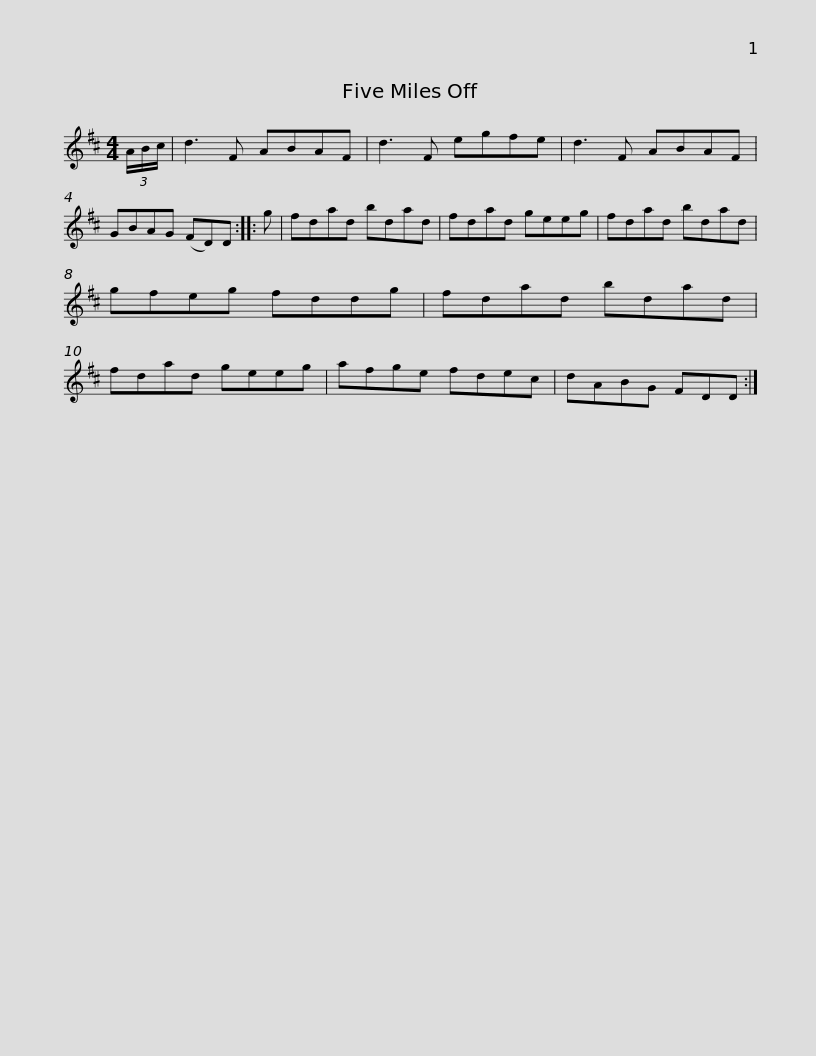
X:1
L:1/8
M:4/4
I:linebreak $
K:D
V:1 treble
V:1
 (3A/B/c/ | d3 F ABAF | d3 F egfe | d3 F ABAF | GBAG (FD)D :: %5
 g | fdad bdad |$ fdad geeg | fdad bdad | gfeg fddg | %10
 fdad bdad | fdad geeg |$ afge fdec | dABG FDD :| %14
